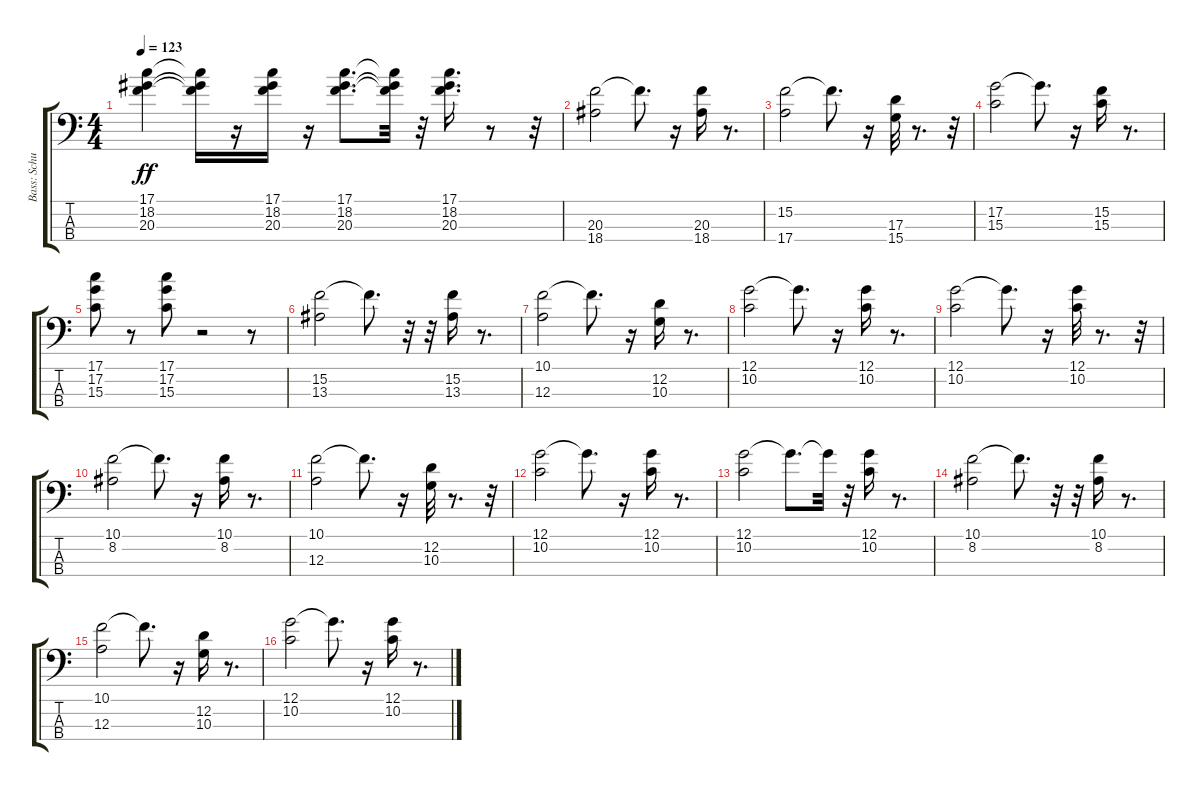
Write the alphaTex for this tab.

\track ("Bass: Schuyler Deale" "Bass: Schu") {instrument electricbasspick}
\staff {score tabs}
\tuning (G2 D2 A1 E1) {hide}
\ts (4 4)
\tempo 123
\clef f4
\ks c
(17.1 18.2 20.3).4{dy ff} (17.1{t} 18.2{t} 20.3{t}).16 r.16 (17.1 18.2 20.3).16 r.16 (17.1 18.2 20.3).8{d} (17.1{t} 18.2{t} 20.3{t}).32 r.32 (17.1 18.2 20.3).16{d} r.8 r.32 |
(20.3 18.4).2 20.3{t}.8{d} r.16 (20.3 18.4).16 r.8{d} |
(15.2 17.4).2 15.2{t}.8{d} r.16 (17.3 15.4).32 r.8{d} r.32 |
(17.2 15.3).2 17.2{t}.8{d} r.16 (15.2 15.3).16 r.8{d} |
(17.1 17.2 15.3).8 r.8 (17.1 17.2 15.3).8 r.2 r.8 |
(15.2 13.3).2 15.2{t}.8{d} r.32 r.32 (15.2 13.3).16 r.8{d} |
(10.1 12.3).2 10.1{t}.8{d} r.16 (12.2 10.3).16 r.8{d} |
(12.1 10.2).2 12.1{t}.8{d} r.16 (12.1 10.2).16 r.8{d} |
(12.1 10.2).2 12.1{t}.8{d} r.16 (12.1 10.2).32 r.8{d} r.32 |
(10.1 8.2).2 10.1{t}.8{d} r.16 (10.1 8.2).16 r.8{d} |
(10.1 12.3).2 10.1{t}.8{d} r.16 (12.2 10.3).32 r.8{d} r.32 |
(12.1 10.2).2 12.1{t}.8{d} r.16 (12.1 10.2).16 r.8{d} |
(12.1 10.2).2 12.1{t}.8{d} 12.1{t}.32 r.32 (12.1 10.2).16 r.8{d} |
(10.1 8.2).2 10.1{t}.8{d} r.32 r.32 (10.1 8.2).16 r.8{d} |
(10.1 12.3).2 10.1{t}.8{d} r.16 (12.2 10.3).16 r.8{d} |
(12.1 10.2).2 12.1{t}.8{d} r.16 (12.1 10.2).16 r.8{d}
